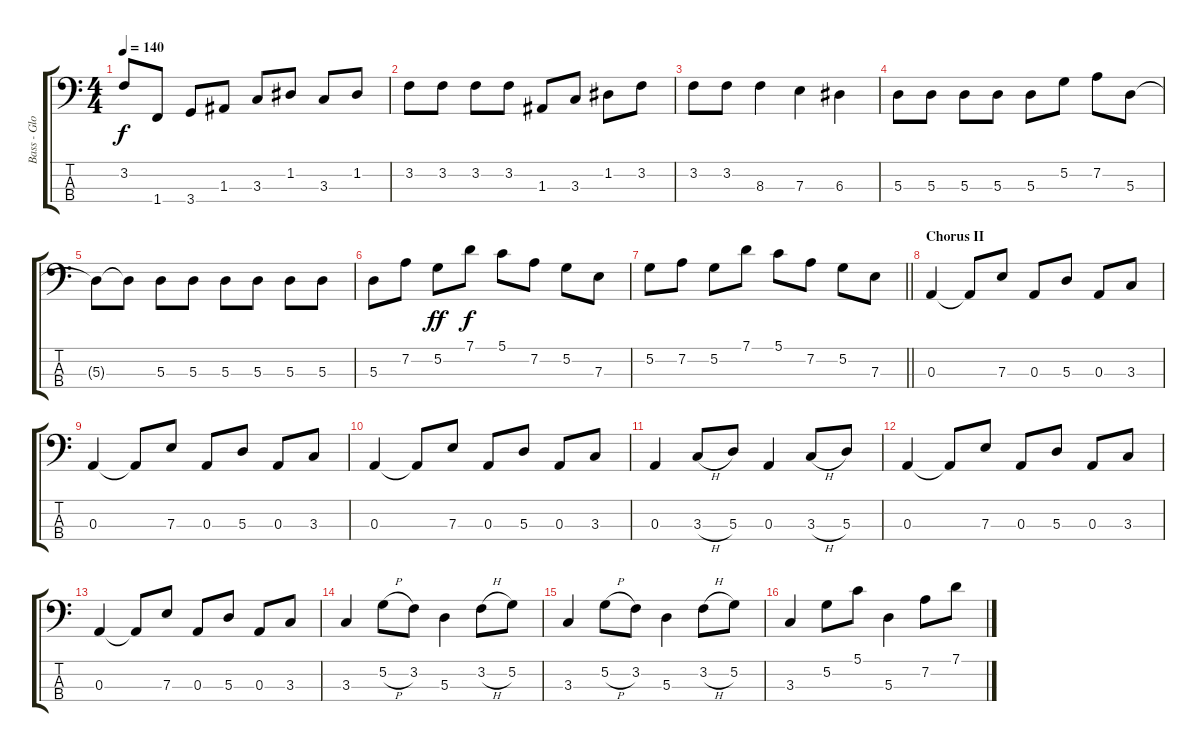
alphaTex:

\track ("Bass - Glover" "Bass - Glo") {instrument electricbassfinger}
\staff {score tabs}
\tuning (G2 D2 A1 E1) {hide}
\ts (4 4)
\tempo 140
\clef f4
\ks c
3.2.8{dy f} 1.4.8 3.4.8 1.3.8 3.3.8 1.2.8 3.3.8 1.2.8 |
3.2.8 3.2.8 3.2.8 3.2.8 1.3.8 3.3.8 1.2.8 3.2.8 |
3.2.8 3.2.8 8.3.4 7.3.4 6.3.4 |
5.3.8 5.3.8 5.3.8 5.3.8 5.3.8 5.2.8 7.2.8 5.3.8 |
5.3{t}.8 5.3{t}.8 5.3.8 5.3.8 5.3.8 5.3.8 5.3.8 5.3.8 |
5.3.8 7.2.8 5.2.8{dy ff} 7.1.8{dy f} 5.1.8 7.2.8 5.2.8 7.3.8 |
\barLineRight lightlight
5.2.8 7.2.8 5.2.8 7.1.8 5.1.8 7.2.8 5.2.8 7.3.8 |
\section ("" "Chorus II")
0.3.4 0.3{t}.8 7.3.8 0.3.8 5.3.8 0.3.8 3.3.8 |
0.3.4 0.3{t}.8 7.3.8 0.3.8 5.3.8 0.3.8 3.3.8 |
0.3.4 0.3{t}.8 7.3.8 0.3.8 5.3.8 0.3.8 3.3.8 |
0.3.4 3.3{h}.8 5.3.8 0.3.4 3.3{h}.8 5.3.8 |
0.3.4 0.3{t}.8 7.3.8 0.3.8 5.3.8 0.3.8 3.3.8 |
0.3.4 0.3{t}.8 7.3.8 0.3.8 5.3.8 0.3.8 3.3.8 |
3.3.4 5.2{h}.8 3.2.8 5.3.4 3.2{h}.8 5.2.8 |
3.3.4 5.2{h}.8 3.2.8 5.3.4 3.2{h}.8 5.2.8 |
3.3.4 5.2.8 5.1.8 5.3.4 7.2.8 7.1.8
